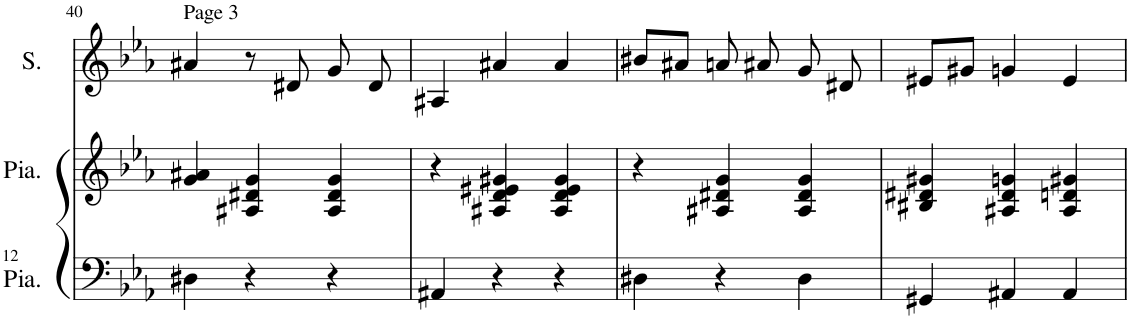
**kern	**kern	**kern
*part3	*part2	*part1
*staff3	*staff2	*staff1
*I"Piano	*I"Piano	*I"Soprano
*I'Pia.	*I'Pia.	*I'S.
!!LO:PB:g=z
*clefF4	*clefG2	*clefG2
*k[b-e-a-]	*k[b-e-a-]	*k[b-e-a-]
*M3/4	*M3/4	*M3/4
=40	=40	=40
!	!	!LO:TX:a:t=Page 3
4D#X\	4g/ 4a#X/	4a#X/
4r	4A#X/ 4d#X/ 4g/	8r
.	.	8d#X/
4r	4A#/ 4d#/ 4g/	8g/
.	.	8d#/
=41	=41	=41
4AA#X/	4r	4A#X/
4r	4A#X/ 4d/ 4e#X/ 4g#X/	4a#X/
4r	4A#/ 4d/ 4e#/ 4g#/	4a#/
=42	=42	=42
4D#X\	4r	8b#X/L
.	.	8a#X/J
4r	4A#X/ 4d#X/ 4g/	8an/
.	.	8a#X/
4D#\	4A#/ 4d#/ 4g/	8g/
.	.	8d#X/
=43	=43	=43
4GG#X/	4B#X/ 4d#X/ 4g#X/	8e#X/L
.	.	8g#X/J
4AA#X/	4A#X/ 4d#/ 4gn/	4gn/
4AA#/	4A#/ 4dn/ 4g#X/	4e#/
=	=	=
*-	*-	*-
